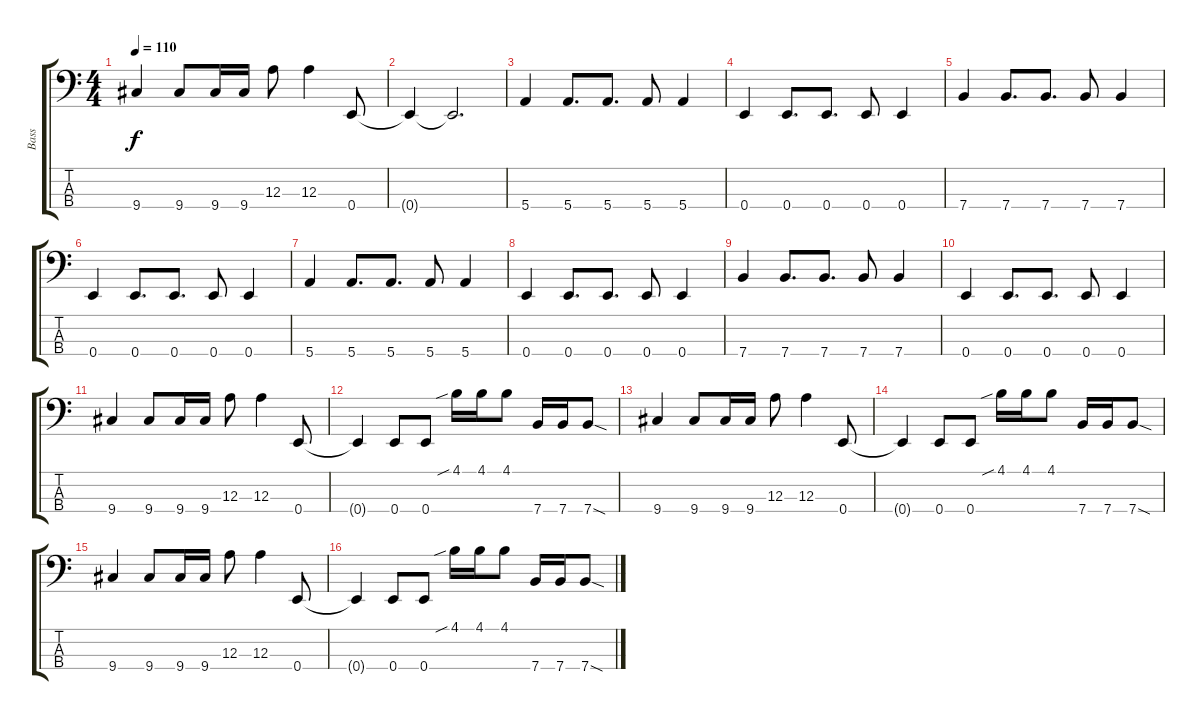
\track ("Bass" "Bass") {instrument electricbassfinger}
\staff {score tabs}
\tuning (G2 D2 A1 E1) {hide}
\ts (4 4)
\tempo 110
\clef f4
\ks c
9.4.4{dy f} 9.4.8 9.4.16 9.4.16 12.3.8 12.3.4 0.4.8 |
0.4{t}.4 0.4{t}.2{d} |
5.4.4 5.4.8{d} 5.4.8{d} 5.4.8 5.4.4 |
0.4.4 0.4.8{d} 0.4.8{d} 0.4.8 0.4.4 |
7.4.4 7.4.8{d} 7.4.8{d} 7.4.8 7.4.4 |
0.4.4 0.4.8{d} 0.4.8{d} 0.4.8 0.4.4 |
5.4.4 5.4.8{d} 5.4.8{d} 5.4.8 5.4.4 |
0.4.4 0.4.8{d} 0.4.8{d} 0.4.8 0.4.4 |
7.4.4 7.4.8{d} 7.4.8{d} 7.4.8 7.4.4 |
0.4.4 0.4.8{d} 0.4.8{d} 0.4.8 0.4.4 |
9.4.4 9.4.8 9.4.16 9.4.16 12.3.8 12.3.4 0.4.8 |
0.4{t}.4 0.4.8 0.4.8 4.1{sib}.16 4.1.16 4.1.8 7.4.16 7.4.16 7.4{sod}.8 |
9.4.4 9.4.8 9.4.16 9.4.16 12.3.8 12.3.4 0.4.8 |
0.4{t}.4 0.4.8 0.4.8 4.1{sib}.16 4.1.16 4.1.8 7.4.16 7.4.16 7.4{sod}.8 |
9.4.4 9.4.8 9.4.16 9.4.16 12.3.8 12.3.4 0.4.8 |
0.4{t}.4 0.4.8 0.4.8 4.1{sib}.16 4.1.16 4.1.8 7.4.16 7.4.16 7.4{sod}.8
